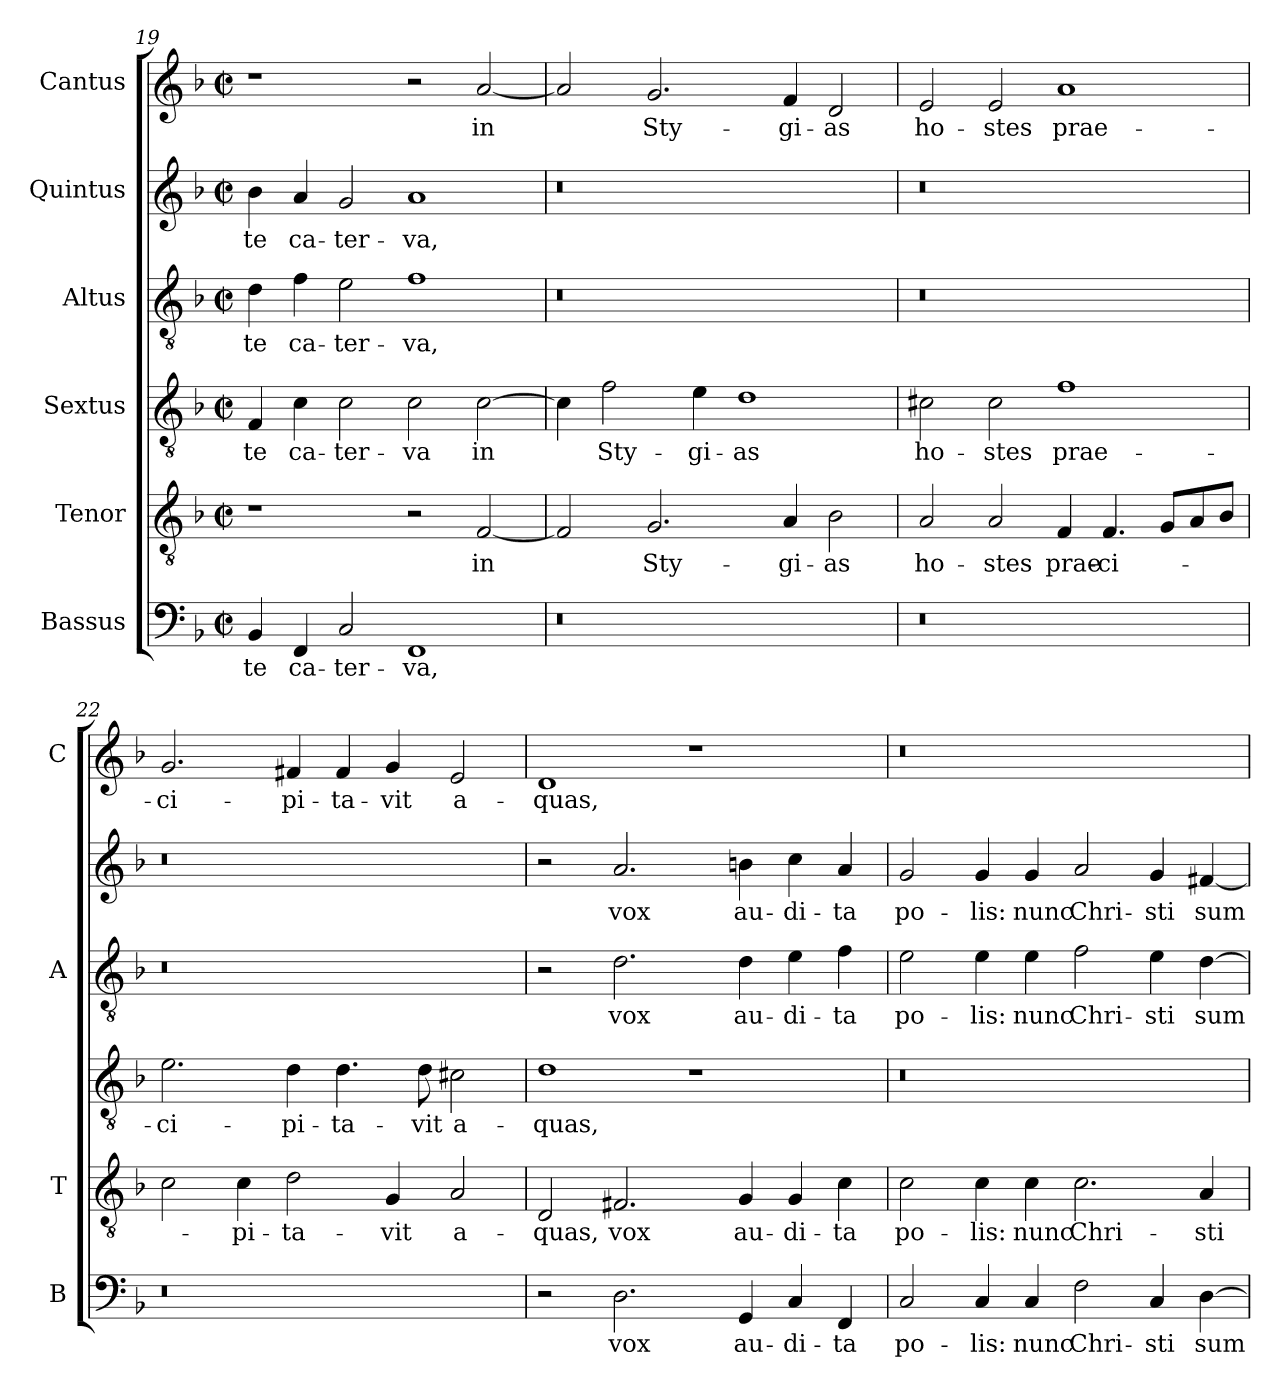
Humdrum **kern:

**kern	**text	**kern	**text	**kern	**text	**kern	**text	**kern	**text	**kern	**text
*part6	*part6	*part5	*part5	*part4	*part4	*part3	*part3	*part2	*part2	*part1	*part1
*staff6	*staff6	*staff5	*staff5	*staff4	*staff4	*staff3	*staff3	*staff2	*staff2	*staff1	*staff1
*I"Bassus	*	*I"Tenor	*	*I"Sextus	*	*I"Altus	*	*I"Quintus	*	*I"Cantus	*
*I'B	*	*I'T	*	*	*	*I'A	*	*	*	*I'C	*
!!LO:PB:g=z
*clefF4	*	*clefGv2	*	*clefGv2	*	*clefGv2	*	*clefG2	*	*clefG2	*
*k[b-]	*	*k[b-]	*	*k[b-]	*	*k[b-]	*	*k[b-]	*	*k[b-]	*
*F:	*	*F:	*	*F:	*	*F:	*	*F:	*	*F:	*
*M2/2	*	*M2/2	*	*M2/2	*	*M2/2	*	*M2/2	*	*M2/2	*
*met(c|)	*	*met(c|)	*	*met(c|)	*	*met(c|)	*	*met(c|)	*	*met(c|)	*
=19	=19	=19	=19	=19	=19	=19	=19	=19	=19	=19	=19
4BB-/	-te	1r	.	4F/	-te	4d\	-te	4b-\	-te	1r	.
4FF/	ca-	.	.	4c\	ca-	4f\	ca-	4a/	ca-	.	.
2C/	-ter-	.	.	2c\	-ter-	2e\	-ter-	2g/	-ter-	.	.
1FF	-va,	2r	.	2c\	-va	1f	-va,	1a	-va,	2r	.
.	.	[2F/	in	[2c\	in	.	.	.	.	[2a/	in
=20	=20	=20	=20	=20	=20	=20	=20	=20	=20	=20	=20
0r	.	2F/]	.	4c\]	.	0r	.	0r	.	2a/]	.
.	.	.	.	2f\	Sty-	.	.	.	.	.	.
.	.	2.G/	Sty-	.	.	.	.	.	.	2.g/	Sty-
.	.	.	.	4e\	-gi-	.	.	.	.	.	.
.	.	.	.	1d	-as	.	.	.	.	.	.
.	.	4A/	-gi-	.	.	.	.	.	.	4f/	-gi-
.	.	2B-\	-as	.	.	.	.	.	.	2d/	-as
=21	=21	=21	=21	=21	=21	=21	=21	=21	=21	=21	=21
0r	.	2A/	ho-	2c#X\	ho-	0r	.	0r	.	2e/	ho-
.	.	2A/	-stes	2c#\	-stes	.	.	.	.	2e/	-stes
.	.	4F/	prae-	1f	prae-	.	.	.	.	1a	prae-
.	.	4.F/	-ci-	.	.	.	.	.	.	.	.
.	.	8G/L	.	.	.	.	.	.	.	.	.
.	.	8A/	.	.	.	.	.	.	.	.	.
.	.	8B-/J	.	.	.	.	.	.	.	.	.
!!LO:LB:g=z
=22	=22	=22	=22	=22	=22	=22	=22	=22	=22	=22	=22
0r	.	2c\	.	2.e\	-ci-	0r	.	0r	.	2.g/	-ci-
.	.	4c\	-pi-	.	.	.	.	.	.	.	.
.	.	2d\	-ta-	4d\	-pi-	.	.	.	.	4f#X/	-pi-
.	.	.	.	4.d\	-ta-	.	.	.	.	4f#/	-ta-
.	.	4G/	-vit	.	.	.	.	.	.	4g/	-vit
.	.	.	.	8d\	-vit	.	.	.	.	.	.
.	.	2A/	a-	2c#X\	a-	.	.	.	.	2e/	a-
=23	=23	=23	=23	=23	=23	=23	=23	=23	=23	=23	=23
2r	.	2D/	-quas,	1d	-quas,	2r	.	2r	.	1d	-quas,
2.D\	vox	2.F#X/	vox	.	.	2.d\	vox	2.a/	vox	.	.
.	.	.	.	1r	.	.	.	.	.	1r	.
4GG/	au-	4G/	au-	.	.	4d\	au-	4bn\	au-	.	.
4C/	-di-	4G/	-di-	.	.	4e\	-di-	4cc\	-di-	.	.
4FF/	-ta	4c\	-ta	.	.	4f\	-ta	4a/	-ta	.	.
=24	=24	=24	=24	=24	=24	=24	=24	=24	=24	=24	=24
2C/	po-	2c\	po-	0r	.	2e\	po-	2g/	po-	0r	.
4C/	-lis:	4c\	-lis:	.	.	4e\	-lis:	4g/	-lis:	.	.
4C/	nunc	4c\	nunc	.	.	4e\	nunc	4g/	nunc	.	.
2F\	Chri-	2.c\	Chri-	.	.	2f\	Chri-	2a/	Chri-	.	.
4C/	-sti	.	.	.	.	4e\	-sti	4g/	-sti	.	.
[4D\	sum-	4A/	-sti	.	.	[4d\	sum-	[4f#X/	sum-	.	.
=	=	=	=	=	=	=	=	=	=	=	=
*-	*-	*-	*-	*-	*-	*-	*-	*-	*-	*-	*-
